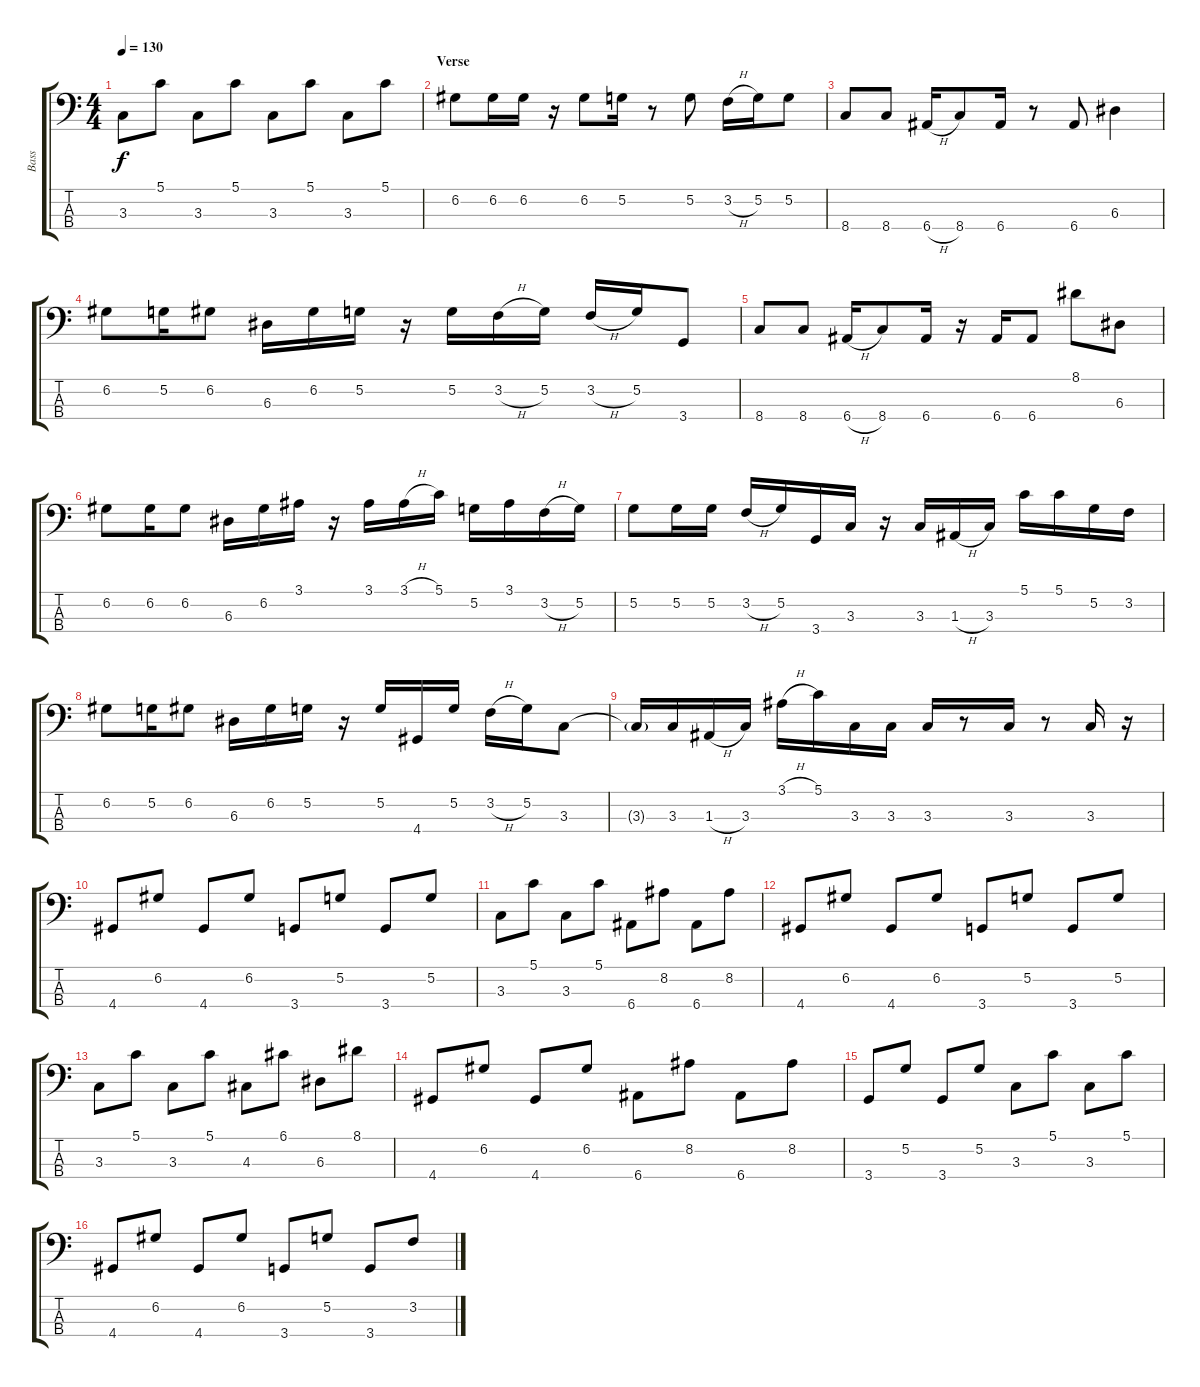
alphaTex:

\track ("Bass" "Bass") {instrument electricbassfinger}
\staff {score tabs}
\tuning (G2 D2 A1 E1) {hide}
\ts (4 4)
\tempo 130
\clef f4
\ks c
3.3.8{dy f} 5.1.8 3.3.8 5.1.8 3.3.8 5.1.8 3.3.8 5.1.8 |
\section ("" "Verse")
6.2.8 6.2.16 6.2.16 r.16 6.2.8 5.2.16 r.8 5.2.8 3.2{h}.16 5.2.16 5.2.8 |
8.4.8 8.4.8 6.4{h}.16 8.4.8 6.4.16 r.8 6.4.8 6.3.4 |
6.2.8 5.2.16 6.2.8 6.3.16 6.2.16 5.2.16 r.16 5.2.16 3.2{h}.16 5.2.16 3.2{h}.16 5.2.16 3.4.8 |
8.4.8 8.4.8 6.4{h}.16 8.4.8 6.4.16 r.16 6.4.16 6.4.8 8.1.8 6.3.8 |
6.2.8 6.2.16 6.2.8 6.3.16 6.2.16 3.1.16 r.16 3.1.16 3.1{h}.16 5.1.16 5.2.16 3.1.16 3.2{h}.16 5.2.16 |
5.2.8 5.2.16 5.2.16 3.2{h}.16 5.2.16 3.4.16 3.3.16 r.16 3.3.16 1.3{h}.16 3.3.16 5.1.16 5.1.16 5.2.16 3.2.16 |
6.2.8 5.2.16 6.2.8 6.3.16 6.2.16 5.2.16 r.16 5.2.16 4.4.16 5.2.16 3.2{h}.16 5.2.16 3.3.8 |
3.3{g t}.16 3.3.16 1.3{h}.16 3.3.16 3.1{h}.16 5.1.16 3.3.16 3.3.16 3.3.16 r.8 3.3.16 r.8 3.3.16 r.16 |
4.4.8 6.2.8 4.4.8 6.2.8 3.4.8 5.2.8 3.4.8 5.2.8 |
3.3.8 5.1.8 3.3.8 5.1.8 6.4.8 8.2.8 6.4.8 8.2.8 |
4.4.8 6.2.8 4.4.8 6.2.8 3.4.8 5.2.8 3.4.8 5.2.8 |
3.3.8 5.1.8 3.3.8 5.1.8 4.3.8 6.1.8 6.3.8 8.1.8 |
4.4.8 6.2.8 4.4.8 6.2.8 6.4.8 8.2.8 6.4.8 8.2.8 |
3.4.8 5.2.8 3.4.8 5.2.8 3.3.8 5.1.8 3.3.8 5.1.8 |
4.4.8 6.2.8 4.4.8 6.2.8 3.4.8 5.2.8 3.4.8 3.2.8
